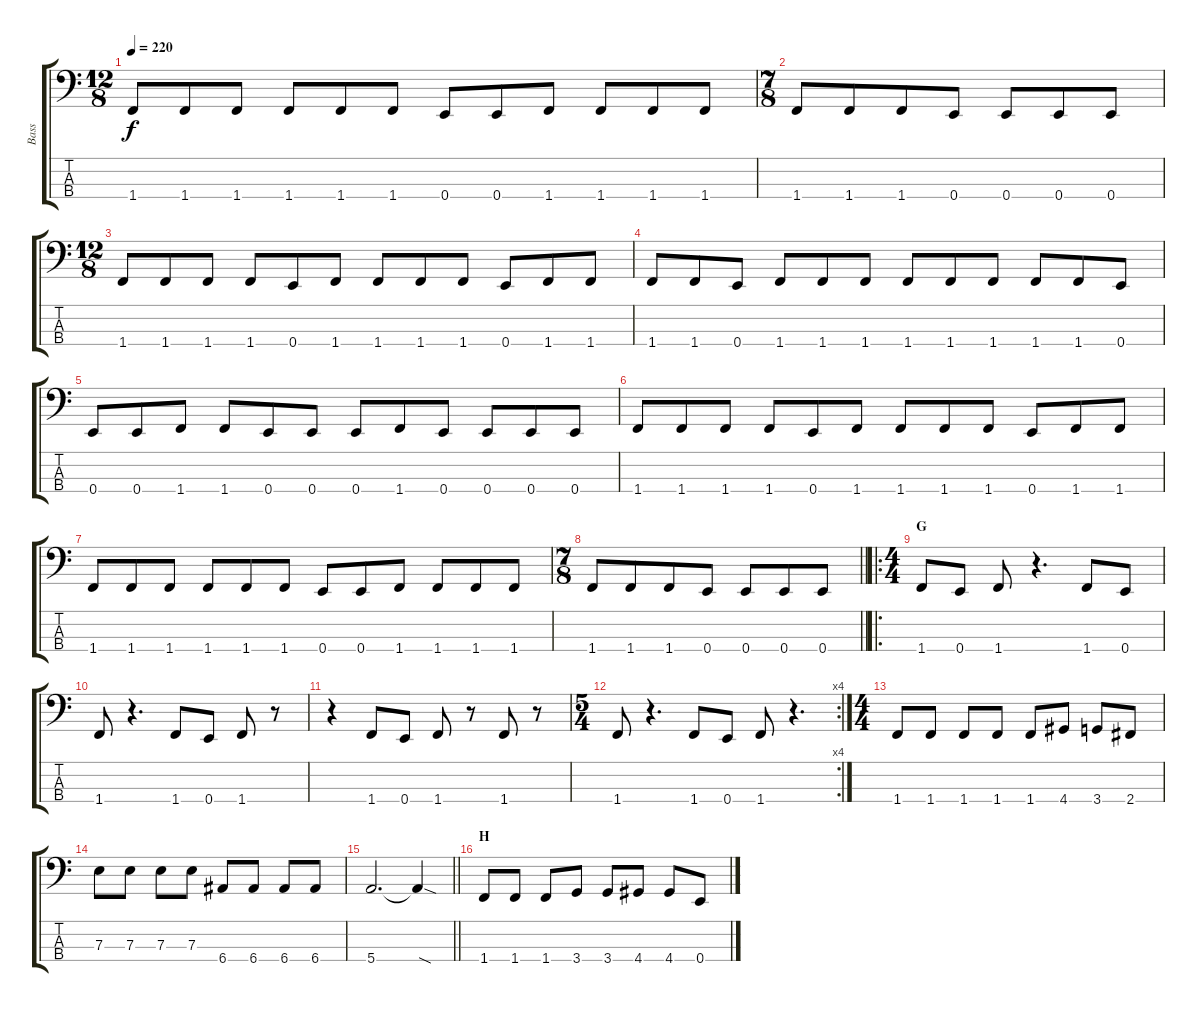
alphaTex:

\track ("Bass" "Bass") {instrument electricbasspick}
\staff {score tabs}
\tuning (G2 D2 A1 E1) {hide}
\ts (12 8)
\tempo 220
\clef f4
\ks c
1.4.8{dy f} 1.4.8 1.4.8 1.4.8 1.4.8 1.4.8 0.4.8 0.4.8 1.4.8 1.4.8 1.4.8 1.4.8 |
\ts (7 8)
1.4.8 1.4.8 1.4.8 0.4.8 0.4.8 0.4.8 0.4.8 |
\ts (12 8)
1.4.8 1.4.8 1.4.8 1.4.8 0.4.8 1.4.8 1.4.8 1.4.8 1.4.8 0.4.8 1.4.8 1.4.8 |
1.4.8 1.4.8 0.4.8 1.4.8 1.4.8 1.4.8 1.4.8 1.4.8 1.4.8 1.4.8 1.4.8 0.4.8 |
0.4.8 0.4.8 1.4.8 1.4.8 0.4.8 0.4.8 0.4.8 1.4.8 0.4.8 0.4.8 0.4.8 0.4.8 |
1.4.8 1.4.8 1.4.8 1.4.8 0.4.8 1.4.8 1.4.8 1.4.8 1.4.8 0.4.8 1.4.8 1.4.8 |
1.4.8 1.4.8 1.4.8 1.4.8 1.4.8 1.4.8 0.4.8 0.4.8 1.4.8 1.4.8 1.4.8 1.4.8 |
\ts (7 8)
\barLineRight lightlight
1.4.8 1.4.8 1.4.8 0.4.8 0.4.8 0.4.8 0.4.8 |
\ro
\ts (4 4)
\section ("" "G")
1.4.8 0.4.8 1.4.8 r.4{d} 1.4.8 0.4.8 |
1.4.8 r.4{d} 1.4.8 0.4.8 1.4.8 r.8 |
r.4 1.4.8 0.4.8 1.4.8 r.8 1.4.8 r.8 |
\rc 4
\ts (5 4)
1.4.8 r.4{d} 1.4.8 0.4.8 1.4.8 r.4{d} |
\ts (4 4)
1.4.8 1.4.8 1.4.8 1.4.8 1.4.8 4.4.8 3.4.8 2.4.8 |
7.3.8 7.3.8 7.3.8 7.3.8 6.4.8 6.4.8 6.4.8 6.4.8 |
\barLineRight lightlight
5.4.2{d} 5.4{sod t}.4 |
\section ("" "H")
1.4.8 1.4.8 1.4.8 3.4.8 3.4.8 4.4.8 4.4.8 0.4.8
